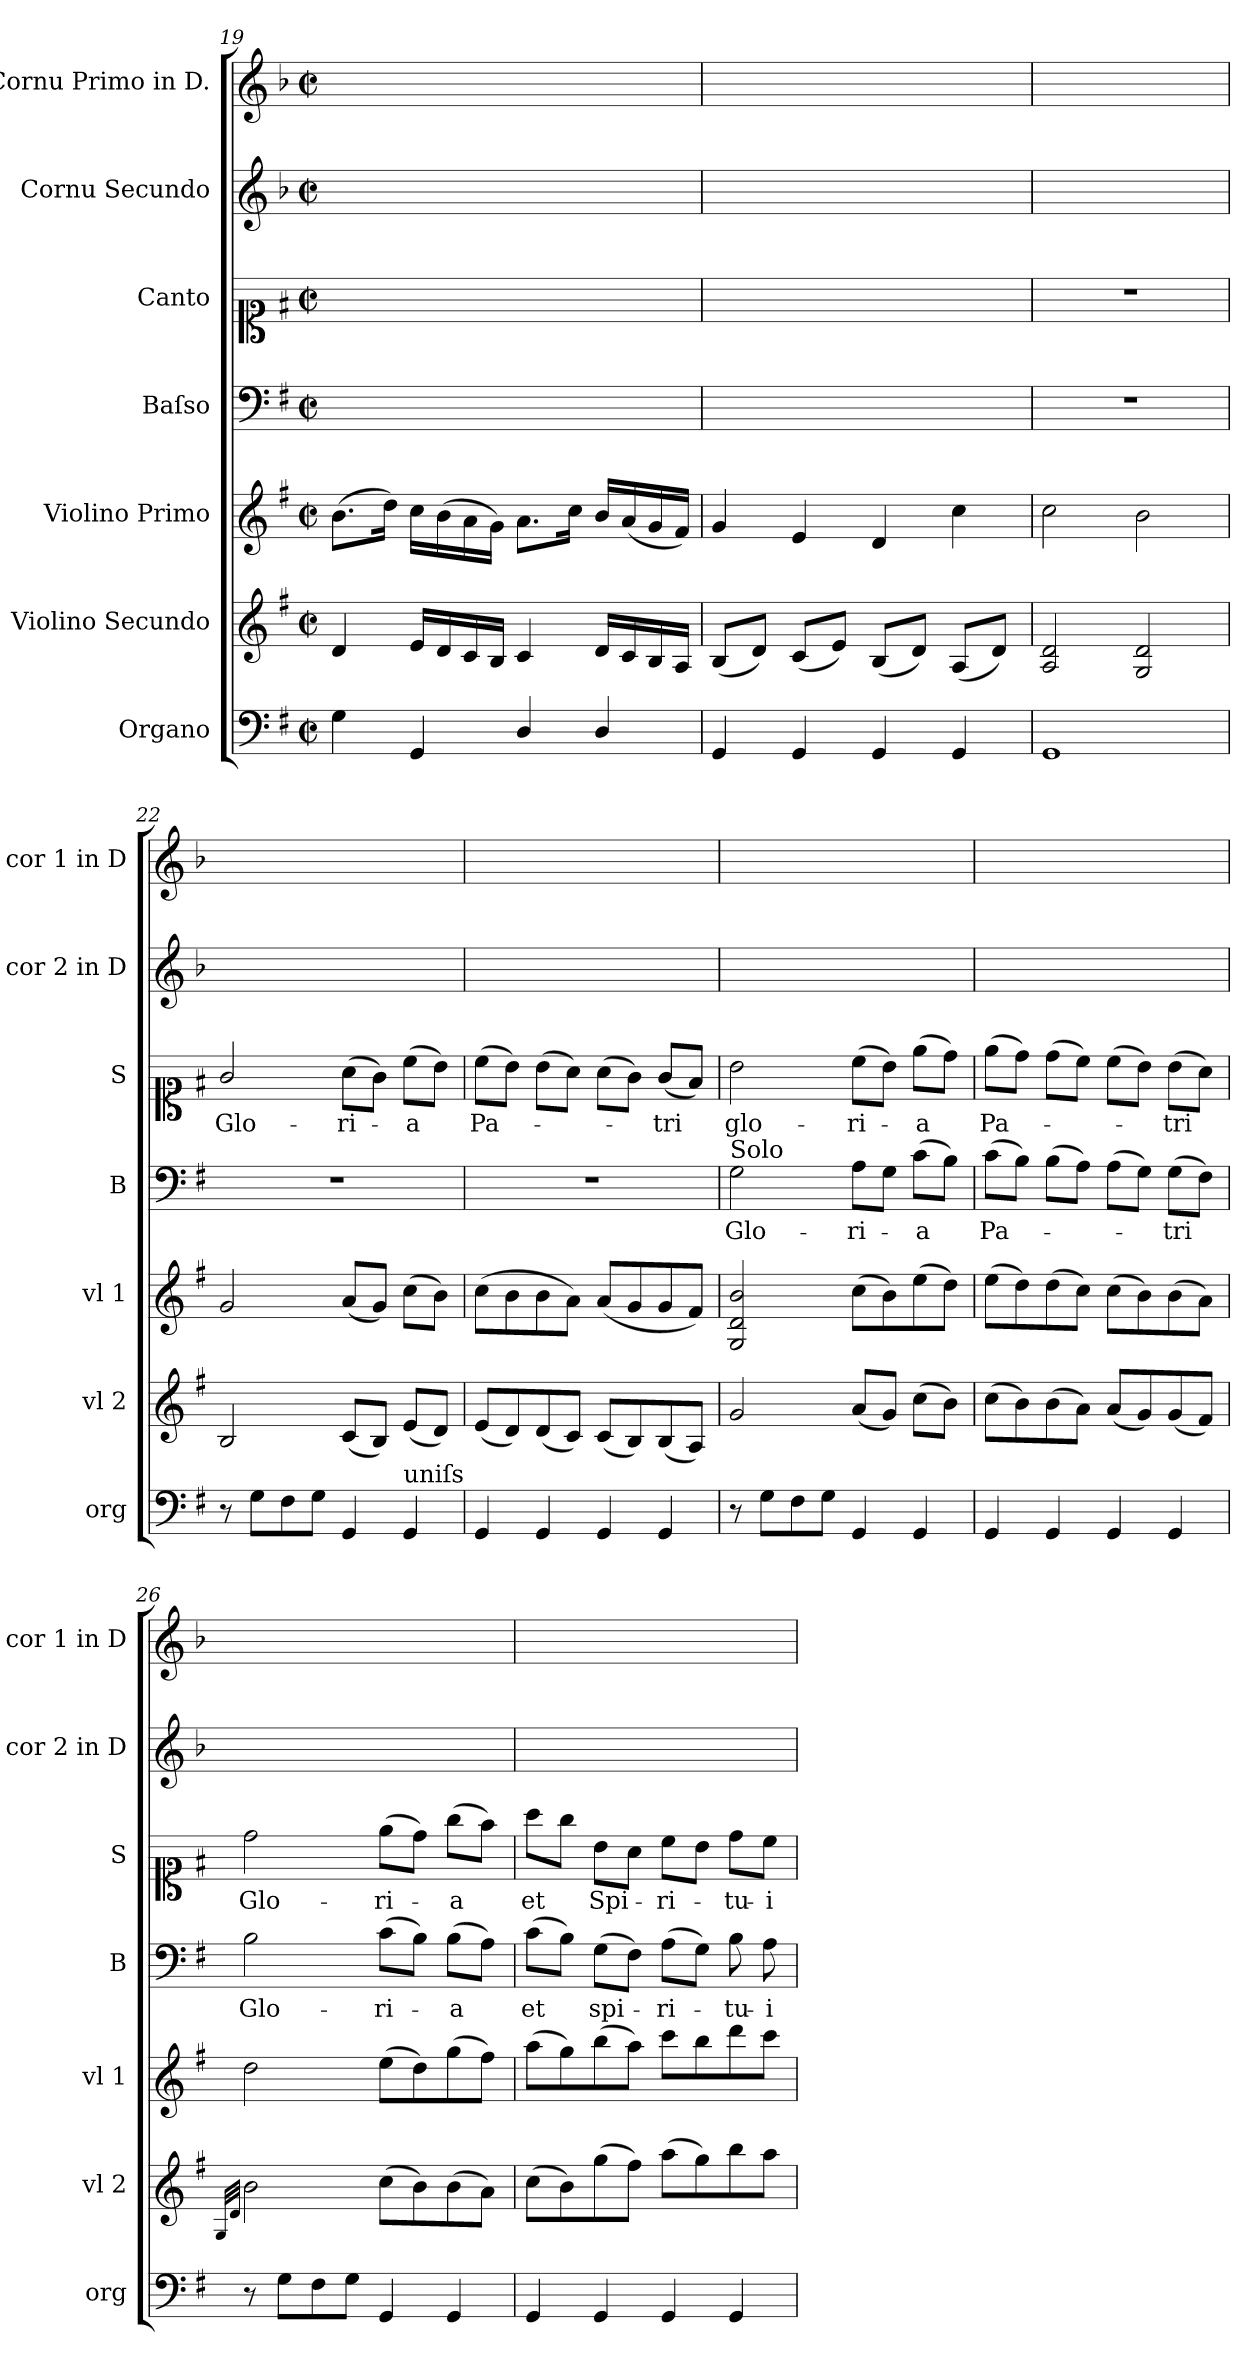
**kern	**kern	**kern	**kern	**text	**kern	**text	**kern	**kern
*part7	*part6	*part5	*part4	*part4	*part3	*part3	*part2	*part1
*staff7	*staff6	*staff5	*staff4	*staff4	*staff3	*staff3	*staff2	*staff1
*I"Organo	*I"Violino Secundo	*I"Violino Primo	*I"Baſso	*	*I"Canto	*	*I"Cornu Secundo	*I"Cornu Primo in D.
*I'org	*I'vl 2	*I'vl 1	*I'B	*	*I'S	*	*I'cor 2 in D	*I'cor 1 in D
*clefF4	*clefG2	*clefG2	*clefF4	*	*clefC1	*	*clefG2	*clefG2
*	*	*	*	*	*	*	*ITrd6c10	*ITrd6c10
*k[f#]	*k[f#]	*k[f#]	*k[f#]	*	*k[f#]	*	*k[f#]	*k[f#]
*G:	*G:	*G:	*G:	*	*G:	*	*G:	*G:
*M2/2	*M2/2	*M2/2	*M2/2	*	*M2/2	*	*M2/2	*M2/2
*met(c|)	*met(c|)	*met(c|)	*met(c|)	*	*met(c|)	*	*met(c|)	*met(c|)
=19	=19	=19	=19	=19	=19	=19	=19	=19
4G\	4d/	(8.b\L	1ryy	.	1ryy	.	1ryy	1ryy
.	.	16dd\Jk)	.	.	.	.	.	.
4GG/	16e/LL	16cc\LL	.	.	.	.	.	.
.	16d/	(16b\	.	.	.	.	.	.
.	16c/	16a\	.	.	.	.	.	.
.	16B/JJ	16g\JJ)	.	.	.	.	.	.
4D/	4c/	8.a\L	.	.	.	.	.	.
.	.	16cc\Jk	.	.	.	.	.	.
4D/	16d/LL	16b/LL	.	.	.	.	.	.
.	16c/	(16a/	.	.	.	.	.	.
.	16B/	16g/	.	.	.	.	.	.
.	16A/JJ	16f#/JJ)	.	.	.	.	.	.
=20	=20	=20	=20	=20	=20	=20	=20	=20
4GG/	(8B/L	4g/	1ryy	.	1ryy	.	1ryy	1ryy
.	8d/J)	.	.	.	.	.	.	.
4GG/	(8c/L	4e/	.	.	.	.	.	.
.	8e/J)	.	.	.	.	.	.	.
4GG/	(8B/L	4d/	.	.	.	.	.	.
.	8d/J)	.	.	.	.	.	.	.
4GG/	(8A/L	4cc\	.	.	.	.	.	.
.	8d/J)	.	.	.	.	.	.	.
=21	=21	=21	=21	=21	=21	=21	=21	=21
1GG	2A/ 2d/	2cc\	1r	.	1r	.	1ryy	1ryy
.	2G/ 2d/	2b\	.	.	.	.	.	.
=22	=22	=22	=22	=22	=22	=22	=22	=22
8r	2B/	2g/	1r	.	2g/	Glo-	1ryy	1ryy
8G\L	.	.	.	.	.	.	.	.
8F#\	.	.	.	.	.	.	.	.
8G\J	.	.	.	.	.	.	.	.
4GG/	(8c/L	(8a/L	.	.	(8a\L	-ri-	.	.
.	8B/J)	8g/J)	.	.	8g\J)	.	.	.
!LO:TX:a:t=uniſs	!	!	!	!	!	!	!	!
4GG/	(8e/L	(8cc\L	.	.	(8cc\L	-a	.	.
.	8d/J)	8b\J)	.	.	8b\J)	.	.	.
=23	=23	=23	=23	=23	=23	=23	=23	=23
4GG/	(8e/L	(8cc\L	1r	.	(8cc\L	Pa-	1ryy	1ryy
.	8d/)	8b\	.	.	8b\J)	.	.	.
4GG/	(8d/	8b\	.	.	(8b\L	.	.	.
.	8c/J)	8a\J)	.	.	8a\J)	.	.	.
4GG/	(8c/L	(8a/L	.	.	(8a\L	.	.	.
.	8B/)	8g/	.	.	8g\J)	.	.	.
4GG/	(8B/	8g/	.	.	(8g/L	-tri	.	.
.	8A/J)	8f#/J)	.	.	8f#/J)	.	.	.
=24	=24	=24	=24	=24	=24	=24	=24	=24
!	!	!	!LO:TX:a:t=Solo	!	!	!	!	!
8r	2g/	2G/ 2d/ 2b/	2G\	Glo-	2b\	glo-	1ryy	1ryy
8G\L	.	.	.	.	.	.	.	.
8F#\	.	.	.	.	.	.	.	.
8G\J	.	.	.	.	.	.	.	.
4GG/	(8a/L	(8cc\L	8A\L	-ri-	(8cc\L	-ri-	.	.
.	8g/J)	8b\)	8G\J	.	8b\J)	.	.	.
4GG/	(8cc\L	(8ee\	(8c\L	-a	(8ee\L	-a	.	.
.	8b\J)	8dd\J)	8B\J)	.	8dd\J)	.	.	.
=25	=25	=25	=25	=25	=25	=25	=25	=25
4GG/	(8cc\L	(8ee\L	(8c\L	Pa-	(8ee\L	Pa-	1ryy	1ryy
.	8b\)	8dd\)	8B\J)	.	8dd\J)	.	.	.
4GG/	(8b\	(8dd\	(8B\L	.	(8dd\L	.	.	.
.	8a\J)	8cc\J)	8A\J)	.	8cc\J)	.	.	.
4GG/	(8a/L	(8cc\L	(8A\L	.	(8cc\L	.	.	.
.	8g/)	8b\)	8G\J)	.	8b\J)	.	.	.
4GG/	(8g/	(8b\	(8G\L	-tri	(8b\L	-tri	.	.
.	8f#/J)	8a\J)	8F#\J)	.	8a\J)	.	.	.
=26	=26	=26	=26	=26	=26	=26	=26	=26
.	32qqG/LLL	.	.	.	.	.	.	.
.	32qqd/JJJ	.	.	.	.	.	.	.
8r	2b\	2dd\	2B\	Glo-	2dd\	Glo-	1ryy	1ryy
8G\L	.	.	.	.	.	.	.	.
8F#\	.	.	.	.	.	.	.	.
8G\J	.	.	.	.	.	.	.	.
4GG/	(8cc\L	(8ee\L	(8c\L	-ri-	(8ee\L	-ri-	.	.
.	8b\)	8dd\)	8B\J)	.	8dd\J)	.	.	.
4GG/	(8b\	(8gg\	(8B\L	-a	(8gg\L	-a	.	.
.	8a\J)	8ff#\J)	8A\J)	.	8ff#\J)	.	.	.
=27	=27	=27	=27	=27	=27	=27	=27	=27
4GG/	(8cc\L	(8aa\L	(8c\L	et	8aa\L	et	1ryy	1ryy
.	8b\)	8gg\)	8B\J)	.	8gg\J	.	.	.
4GG/	(8gg\	(8bb\	(8G\L	spi-	8b\L	Spi-	.	.
.	8ff#\J)	8aa\J)	8F#\J)	.	8a\J	.	.	.
4GG/	(8aa\L	8ccc\L	(8A\L	-ri-	8cc\L	-ri-	.	.
.	8gg\)	8bb\	8G\J)	.	8b\J	.	.	.
4GG/	8bb\	8ddd\	8B\	-tu-	8dd\L	-tu-	.	.
.	8aa\J	8ccc\J	8A\	-i	8cc\J	-i	.	.
=	=	=	=	=	=	=	=	=
*-	*-	*-	*-	*-	*-	*-	*-	*-
